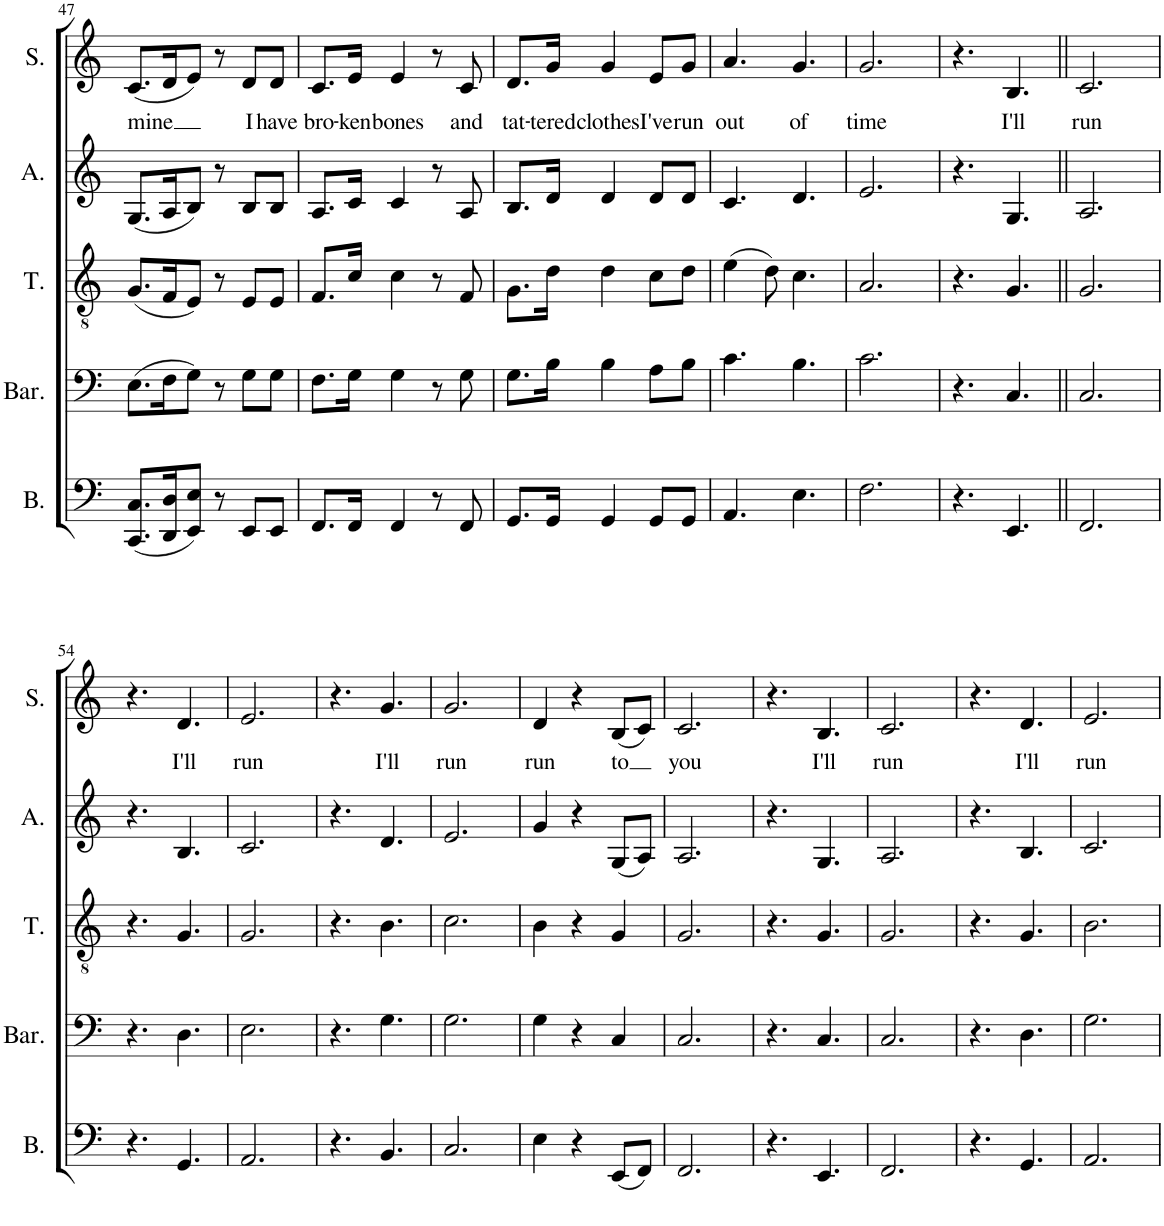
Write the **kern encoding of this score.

**kern	**kern	**kern	**kern	**kern	**text
*part5	*part4	*part3	*part2	*part1	*part1
*staff5	*staff4	*staff3	*staff2	*staff1	*staff1
*I"Bass	*I"Baritone	*I"Tenor	*I"Alto	*I"Soprano	*
*I'B.	*I'Bar.	*I'T.	*I'A.	*I'S.	*
!!LO:PB:g=z
*clefF4	*clefF4	*clefGv2	*clefG2	*clefG2	*
*k[]	*k[]	*k[]	*k[]	*k[]	*
*M6/8	*M6/8	*M6/8	*M6/8	*M6/8	*
=47	=47	=47	=47	=47	=47
!	!	!	!	!	!LO:LY:b
(8.CC/ 8.C/L	(8.E\L	(8.G/L	(8.G/L	(8.c/L	mine
16DD/ 16D/K	16F\K	16F/K	16A/K	16d/K	.
8EE/ 8E/J)	8G\J)	8E/J)	8B/J)	8e/J)	.
8r	8r	8r	8r	8r	.
!	!	!	!	!	!LO:LY:b
8EE/L	8G\L	8E/L	8B/L	8d/L	I
!	!	!	!	!	!LO:LY:b
8EE/J	8G\J	8E/J	8B/J	8d/J	have
=48	=48	=48	=48	=48	=48
!	!	!	!	!	!LO:LY:b
8.FF/L	8.F\L	8.F/L	8.A/L	8.c/L	bro-
!	!	!	!	!	!LO:LY:b
16FF/Jk	16G\Jk	16c/Jk	16c/Jk	16e/Jk	-ken
!	!	!	!	!	!LO:LY:b
4FF/	4G\	4c\	4c/	4e/	bones
8r	8r	8r	8r	8r	.
!	!	!	!	!	!LO:LY:b
8FF/	8G\	8F/	8A/	8c/	and
=49	=49	=49	=49	=49	=49
!	!	!	!	!	!LO:LY:b
8.GG/L	8.G\L	8.G\L	8.B/L	8.d/L	tat-
!	!	!	!	!	!LO:LY:b
16GG/Jk	16B\Jk	16d\Jk	16d/Jk	16g/Jk	-tered
!	!	!	!	!	!LO:LY:b
4GG/	4B\	4d\	4d/	4g/	clothes
!	!	!	!	!	!LO:LY:b
8GG/L	8A\L	8c\L	8d/L	8e/L	I've
!	!	!	!	!	!LO:LY:b
8GG/J	8B\J	8d\J	8d/J	8g/J	run
=50	=50	=50	=50	=50	=50
!	!	!	!	!	!LO:LY:b
4.AA/	4.c\	(4e\	4.c/	4.a/	out
.	.	8d\)	.	.	.
!	!	!	!	!	!LO:LY:b
4.E\	4.B\	4.c\	4.d/	4.g/	of
=51	=51	=51	=51	=51	=51
!	!	!	!	!	!LO:LY:b
2.F\	2.c\	2.A/	2.e/	2.g/	time
=52	=52	=52	=52	=52	=52
4.r	4.r	4.r	4.r	4.r	.
!	!	!	!	!	!LO:LY:b
4.EE/	4.C/	4.G/	4.G/	4.B/	I'll
=53||	=53||	=53||	=53||	=53||	=53||
!	!	!	!	!	!LO:LY:b
2.FF/	2.C/	2.G/	2.A/	2.c/	run
!!LO:LB:g=z
=54	=54	=54	=54	=54	=54
4.r	4.r	4.r	4.r	4.r	.
!	!	!	!	!	!LO:LY:b
4.GG/	4.D\	4.G/	4.B/	4.d/	I'll
=55	=55	=55	=55	=55	=55
!	!	!	!	!	!LO:LY:b
2.AA/	2.E\	2.G/	2.c/	2.e/	run
=56	=56	=56	=56	=56	=56
4.r	4.r	4.r	4.r	4.r	.
!	!	!	!	!	!LO:LY:b
4.BB/	4.G\	4.B\	4.d/	4.g/	I'll
=57	=57	=57	=57	=57	=57
!	!	!	!	!	!LO:LY:b
2.C/	2.G\	2.c\	2.e/	2.g/	run
=58	=58	=58	=58	=58	=58
!	!	!	!	!	!LO:LY:b
4E\	4G\	4B\	4g/	4d/	run
4r	4r	4r	4r	4r	.
!	!	!	!	!	!LO:LY:b
(8EE/L	4C/	4G/	(8G/L	(8B/L	to
8FF/J)	.	.	8A/J)	8c/J)	.
=59	=59	=59	=59	=59	=59
!	!	!	!	!	!LO:LY:b
2.FF/	2.C/	2.G/	2.A/	2.c/	you
=60	=60	=60	=60	=60	=60
4.r	4.r	4.r	4.r	4.r	.
!	!	!	!	!	!LO:LY:b
4.EE/	4.C/	4.G/	4.G/	4.B/	I'll
=61	=61	=61	=61	=61	=61
!	!	!	!	!	!LO:LY:b
2.FF/	2.C/	2.G/	2.A/	2.c/	run
=62	=62	=62	=62	=62	=62
4.r	4.r	4.r	4.r	4.r	.
!	!	!	!	!	!LO:LY:b
4.GG/	4.D\	4.G/	4.B/	4.d/	I'll
=63	=63	=63	=63	=63	=63
!	!	!	!	!	!LO:LY:b
2.AA/	2.G\	2.B\	2.c/	2.e/	run
=	=	=	=	=	=
*-	*-	*-	*-	*-	*-
